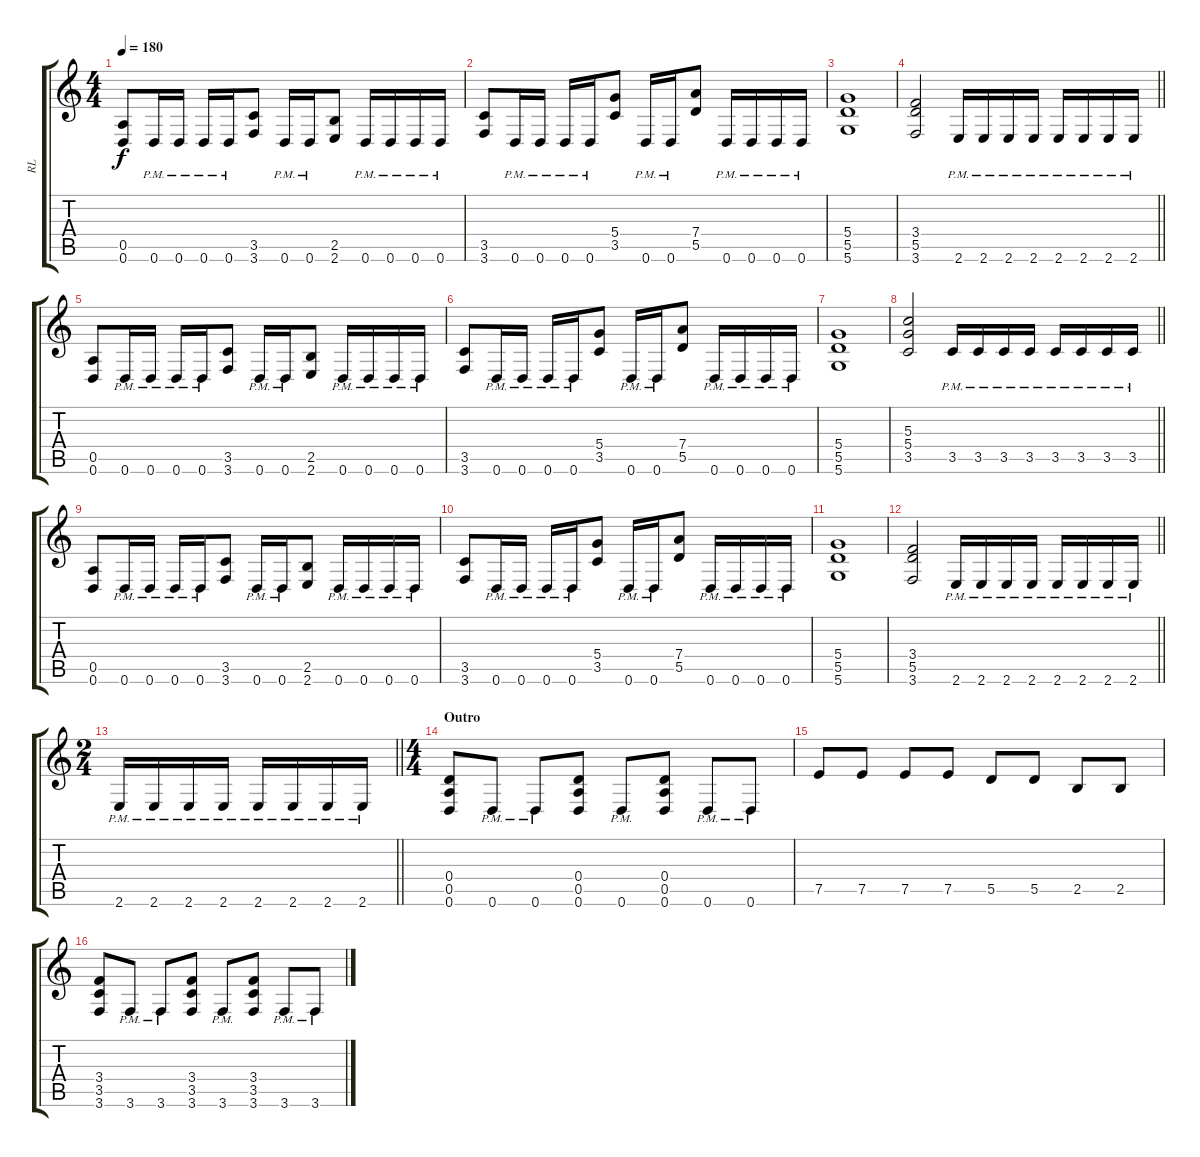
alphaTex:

\track ("RL" "RL") {instrument distortionguitar}
\staff {score tabs}
\tuning (E4 B3 G3 D3 A2 D2) {hide}
\ts (4 4)
\tempo 180
\clef g2
\ks c
(0.5 0.6).8{dy f} 0.6{pm}.16 0.6{pm}.16 0.6{pm}.16 0.6{pm}.16 (3.5 3.6).8 0.6{pm}.16 0.6{pm}.16 (2.5 2.6).8 0.6{pm}.16 0.6{pm}.16 0.6{pm}.16 0.6{pm}.16 |
(3.5 3.6).8 0.6{pm}.16 0.6{pm}.16 0.6{pm}.16 0.6{pm}.16 (5.4 3.5).8 0.6{pm}.16 0.6{pm}.16 (7.4 5.5).8 0.6{pm}.16 0.6{pm}.16 0.6{pm}.16 0.6{pm}.16 |
(5.4 5.5 5.6).1 |
\barLineRight lightlight
(3.4 5.5 3.6).2 2.6{pm}.16 2.6{pm}.16 2.6{pm}.16 2.6{pm}.16 2.6{pm}.16 2.6{pm}.16 2.6{pm}.16 2.6{pm}.16 |
(0.5 0.6).8 0.6{pm}.16 0.6{pm}.16 0.6{pm}.16 0.6{pm}.16 (3.5 3.6).8 0.6{pm}.16 0.6{pm}.16 (2.5 2.6).8 0.6{pm}.16 0.6{pm}.16 0.6{pm}.16 0.6{pm}.16 |
(3.5 3.6).8 0.6{pm}.16 0.6{pm}.16 0.6{pm}.16 0.6{pm}.16 (5.4 3.5).8 0.6{pm}.16 0.6{pm}.16 (7.4 5.5).8 0.6{pm}.16 0.6{pm}.16 0.6{pm}.16 0.6{pm}.16 |
(5.4 5.5 5.6).1 |
\barLineRight lightlight
(5.3 5.4 3.5).2 3.5{pm}.16 3.5{pm}.16 3.5{pm}.16 3.5{pm}.16 3.5{pm}.16 3.5{pm}.16 3.5{pm}.16 3.5{pm}.16 |
(0.5 0.6).8 0.6{pm}.16 0.6{pm}.16 0.6{pm}.16 0.6{pm}.16 (3.5 3.6).8 0.6{pm}.16 0.6{pm}.16 (2.5 2.6).8 0.6{pm}.16 0.6{pm}.16 0.6{pm}.16 0.6{pm}.16 |
(3.5 3.6).8 0.6{pm}.16 0.6{pm}.16 0.6{pm}.16 0.6{pm}.16 (5.4 3.5).8 0.6{pm}.16 0.6{pm}.16 (7.4 5.5).8 0.6{pm}.16 0.6{pm}.16 0.6{pm}.16 0.6{pm}.16 |
(5.4 5.5 5.6).1 |
\barLineRight lightlight
(3.4 5.5 3.6).2 2.6{pm}.16 2.6{pm}.16 2.6{pm}.16 2.6{pm}.16 2.6{pm}.16 2.6{pm}.16 2.6{pm}.16 2.6{pm}.16 |
\ts (2 4)
\barLineRight lightlight
2.6{pm}.16 2.6{pm}.16 2.6{pm}.16 2.6{pm}.16 2.6{pm}.16 2.6{pm}.16 2.6{pm}.16 2.6{pm}.16 |
\ts (4 4)
\section ("" "Outro")
(0.4 0.5 0.6).8 0.6{pm}.8 0.6{pm}.8 (0.4 0.5 0.6).8 0.6{pm}.8 (0.4 0.5 0.6).8 0.6{pm}.8 0.6{pm}.8 |
7.5.8 7.5.8 7.5.8 7.5.8 5.5.8 5.5.8 2.5.8 2.5.8 |
(3.4 3.5 3.6).8 3.6{pm}.8 3.6{pm}.8 (3.4 3.5 3.6).8 3.6{pm}.8 (3.4 3.5 3.6).8 3.6{pm}.8 3.6{pm}.8
